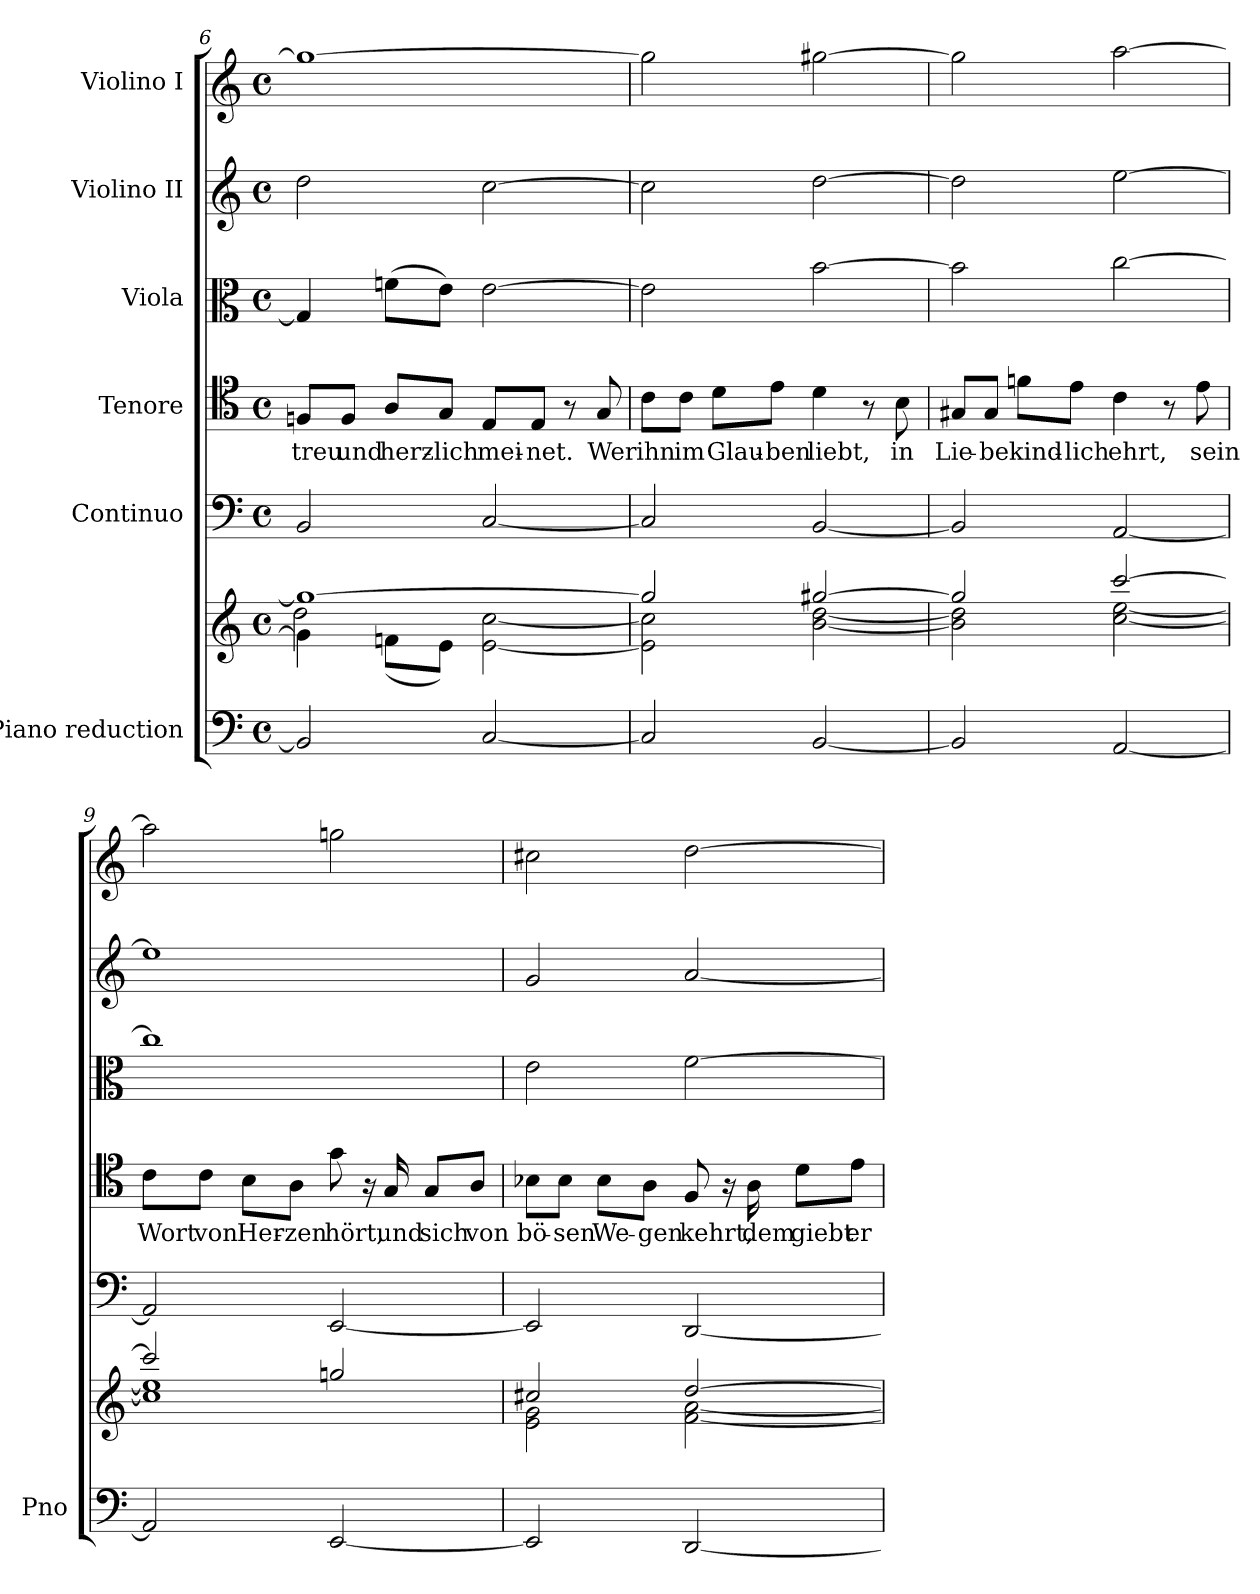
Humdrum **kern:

**kern	**kern	**kern	**kern	**text	**kern	**kern	**kern
*part6	*part6	*part5	*part4	*part4	*part3	*part2	*part1
*staff7	*staff6	*staff5	*staff4	*staff4	*staff3	*staff2	*staff1
*I"Piano reduction	*	*I"Continuo	*I"Tenore	*	*I"Viola	*I"Violino II	*I"Violino I
*I'Pno	*	*	*	*	*	*	*
*clefF4	*clefG2	*clefF4	*clefC4	*	*clefC3	*clefG2	*clefG2
*k[]	*k[]	*k[]	*k[]	*	*k[]	*k[]	*k[]
*M4/4	*M4/4	*M4/4	*M4/4	*	*M4/4	*M4/4	*M4/4
*met(c)	*met(c)	*met(c)	*met(c)	*	*met(c)	*met(c)	*met(c)
=6	=6	=6	=6	=6	=6	=6	=6
*	*^	*	*	*	*	*	*
*	*	*^	*	*	*	*	*	*
!	!	!	!	!	!	!LO:LY:b	!	!	!
2BB/]	1gg_	4g\]	2dd\	2BB/	8Fn/L	treu	4G/]	2dd\	1gg_
!	!	!	!	!	!	!LO:LY:b	!	!	!
.	.	.	.	.	8F/J	und	.	.	.
!	!	!	!	!	!	!LO:LY:b	!	!	!
.	.	(<8fn\L	.	.	8A/L	herz-	(>8fn\L	.	.
!	!	!	!	!	!	!LO:LY:b	!	!	!
.	.	8e\J)	.	.	8G/J	-lich	8e\J)	.	.
!	!	!	!	!	!	!LO:LY:b	!	!	!
[2C/	.	[2e\ [2cc\	2ryy	[2C/	8E/L	mei-	[2e\	[2cc\	.
!	!	!	!	!	!	!LO:LY:b	!	!	!
.	.	.	.	.	8E/J	-net.	.	.	.
.	.	.	.	.	8r	.	.	.	.
!	!	!	!	!	!	!LO:LY:b	!	!	!
.	.	.	.	.	8G/	Wer	.	.	.
*	*	*v	*v	*	*	*	*	*	*
=7	=7	=7	=7	=7	=7	=7	=7	=7
!	!	!	!	!	!LO:LY:b	!	!	!
2C/]	2gg/]	2e\] 2cc\]	2C/]	8c\L	ihn	2e\]	2cc\]	2gg\]
!	!	!	!	!	!LO:LY:b	!	!	!
.	.	.	.	8c\J	im	.	.	.
!	!	!	!	!	!LO:LY:b	!	!	!
.	.	.	.	8d\L	Glau-	.	.	.
!	!	!	!	!	!LO:LY:b	!	!	!
.	.	.	.	8e\J	-ben	.	.	.
!	!	!	!	!	!LO:LY:b	!	!	!
[2BB/	[2gg#X/	[2b\ [2dd\	[2BB/	4d\	liebt,	[2b\	[2dd\	[2gg#X\
.	.	.	.	8r	.	.	.	.
!	!	!	!	!	!LO:LY:b	!	!	!
.	.	.	.	8B\	in	.	.	.
!!LO:PB:g=z
=8	=8	=8	=8	=8	=8	=8	=8	=8
!	!	!	!	!	!LO:LY:b	!	!	!
2BB/]	2gg#/]	2b\] 2dd\]	2BB/]	8G#X/L	Lie-	2b\]	2dd\]	2gg#\]
!	!	!	!	!	!LO:LY:b	!	!	!
.	.	.	.	8G#/J	-be	.	.	.
!	!	!	!	!	!LO:LY:b	!	!	!
.	.	.	.	8fn\L	kind-	.	.	.
!	!	!	!	!	!LO:LY:b	!	!	!
.	.	.	.	8e\J	-lich	.	.	.
!	!	!	!	!	!LO:LY:b	!	!	!
[2AA/	[2ccc/	[2cc\ [2ee\	[2AA/	4c\	ehrt,	[2cc\	[2ee\	[2aa\
.	.	.	.	8r	.	.	.	.
!	!	!	!	!	!LO:LY:b	!	!	!
.	.	.	.	8e\	sein	.	.	.
=9	=9	=9	=9	=9	=9	=9	=9	=9
!	!	!	!	!	!LO:LY:b	!	!	!
2AA/]	2ccc/]	1cc] 1ee]	2AA/]	8c\L	Wort	1cc]	1ee]	2aa\]
!	!	!	!	!	!LO:LY:b	!	!	!
.	.	.	.	8c\J	von	.	.	.
!	!	!	!	!	!LO:LY:b	!	!	!
.	.	.	.	8B\L	Her-	.	.	.
!	!	!	!	!	!LO:LY:b	!	!	!
.	.	.	.	8A\J	-zen	.	.	.
!	!	!	!	!	!LO:LY:b	!	!	!
[2EE/	2ggn/	.	[2EE/	8g\	hört,	.	.	2ggn\
.	.	.	.	16r	.	.	.	.
!	!	!	!	!	!LO:LY:b	!	!	!
.	.	.	.	16G/	und	.	.	.
!	!	!	!	!	!LO:LY:b	!	!	!
.	.	.	.	8G/L	sich	.	.	.
!	!	!	!	!	!LO:LY:b	!	!	!
.	.	.	.	8A/J	von	.	.	.
=10	=10	=10	=10	=10	=10	=10	=10	=10
!	!	!	!	!	!LO:LY:b	!	!	!
2EE/]	2cc#X/	2e\ 2g\	2EE/]	8B-X\L	bö-	2e\	2g/	2cc#X\
!	!	!	!	!	!LO:LY:b	!	!	!
.	.	.	.	8B-\J	-sen	.	.	.
!	!	!	!	!	!LO:LY:b	!	!	!
.	.	.	.	8B-\L	We-	.	.	.
!	!	!	!	!	!LO:LY:b	!	!	!
.	.	.	.	8A\J	-gen	.	.	.
!	!	!	!	!	!LO:LY:b	!	!	!
[2DD/	[2dd/	[2f\ [2a\	[2DD/	8F/	kehrt,	[2f\	[2a/	[2dd\
.	.	.	.	16r	.	.	.	.
!	!	!	!	!	!LO:LY:b	!	!	!
.	.	.	.	16A\	dem	.	.	.
!	!	!	!	!	!LO:LY:b	!	!	!
.	.	.	.	8d\L	giebt	.	.	.
!	!	!	!	!	!LO:LY:b	!	!	!
.	.	.	.	8e\J	er	.	.	.
*	*v	*v	*	*	*	*	*	*
=	=	=	=	=	=	=	=
*-	*-	*-	*-	*-	*-	*-	*-
